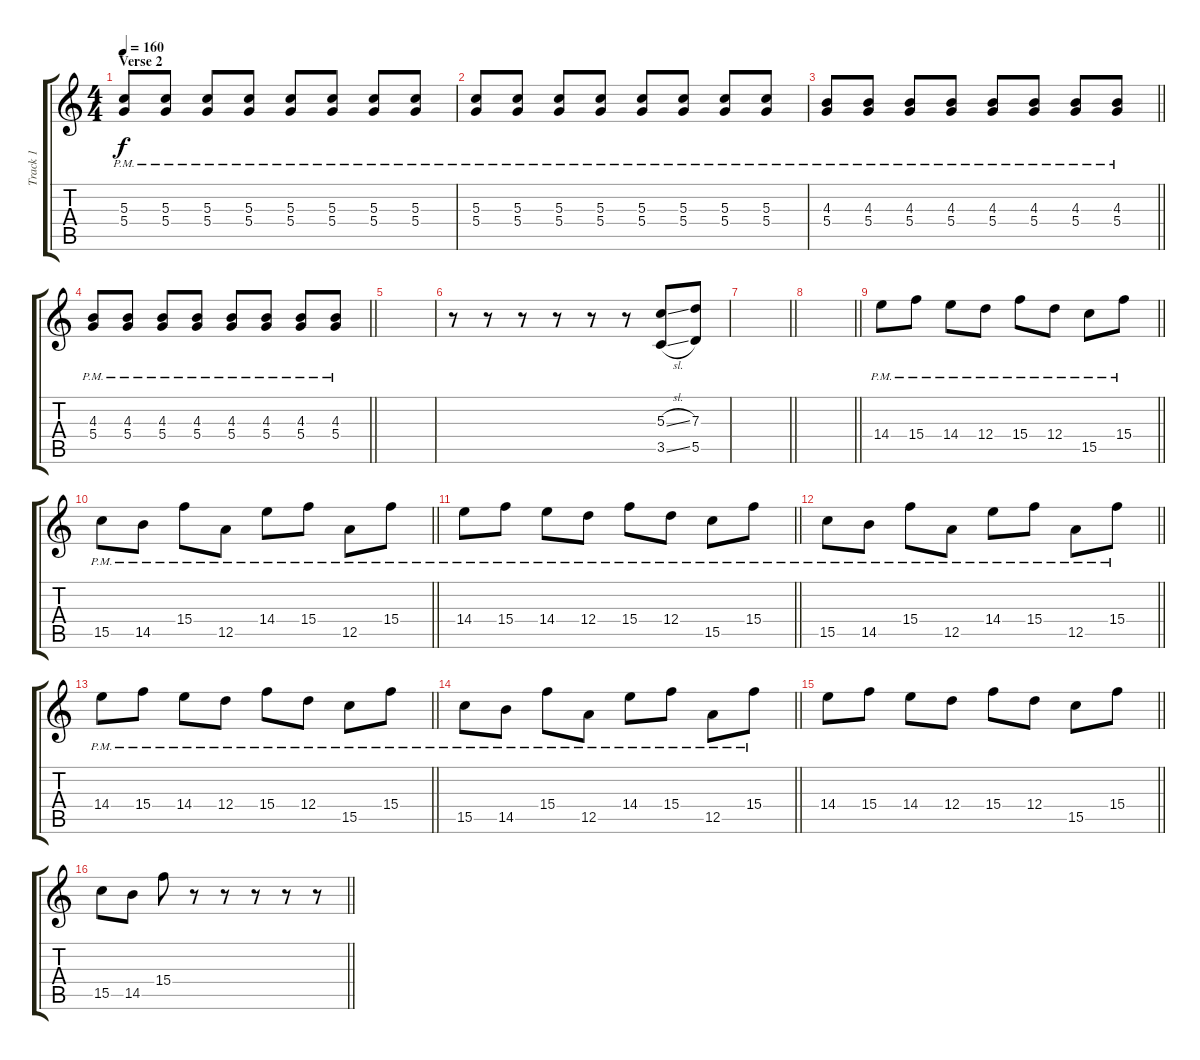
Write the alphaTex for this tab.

\track ("Track 1" "Track 1") {instrument distortionguitar}
\staff {score tabs}
\tuning (E4 B3 G3 D3 A2 D2) {hide}
\ts (4 4)
\section ("" "Verse 2")
\tempo 160
\clef g2
\ks c
(5.3{pm} 5.4{pm}).8{dy f} (5.3{pm} 5.4{pm}).8 (5.3{pm} 5.4{pm}).8 (5.3{pm} 5.4{pm}).8 (5.3{pm} 5.4{pm}).8 (5.3{pm} 5.4{pm}).8 (5.3{pm} 5.4{pm}).8 (5.3{pm} 5.4{pm}).8 |
(5.3{pm} 5.4{pm}).8 (5.3{pm} 5.4{pm}).8 (5.3{pm} 5.4{pm}).8 (5.3{pm} 5.4{pm}).8 (5.3{pm} 5.4{pm}).8 (5.3{pm} 5.4{pm}).8 (5.3{pm} 5.4{pm}).8 (5.3{pm} 5.4{pm}).8 |
\barLineRight lightlight
(4.3{pm} 5.4{pm}).8 (4.3{pm} 5.4{pm}).8 (4.3{pm} 5.4{pm}).8 (4.3{pm} 5.4{pm}).8 (4.3{pm} 5.4{pm}).8 (4.3{pm} 5.4{pm}).8 (4.3{pm} 5.4{pm}).8 (4.3{pm} 5.4{pm}).8 |
\barLineRight lightlight
(4.3{pm} 5.4{pm}).8 (4.3{pm} 5.4{pm}).8 (4.3{pm} 5.4{pm}).8 (4.3{pm} 5.4{pm}).8 (4.3{pm} 5.4{pm}).8 (4.3{pm} 5.4{pm}).8 (4.3{pm} 5.4{pm}).8 (4.3{pm} 5.4{pm}).8 |
|
r.8 r.8 r.8 r.8 r.8 r.8 (5.3{sl} 3.5{sl}).8 (7.3 5.5).8 |
\barLineRight lightlight
|
\barLineRight lightlight
|
\barLineRight lightlight
14.4{pm}.8 15.4{pm}.8 14.4{pm}.8 12.4{pm}.8 15.4{pm}.8 12.4{pm}.8 15.5{pm}.8 15.4{pm}.8 |
\barLineRight lightlight
15.5{pm}.8 14.5{pm}.8 15.4{pm}.8 12.5{pm}.8 14.4{pm}.8 15.4{pm}.8 12.5{pm}.8 15.4{pm}.8 |
\barLineRight lightlight
14.4{pm}.8 15.4{pm}.8 14.4{pm}.8 12.4{pm}.8 15.4{pm}.8 12.4{pm}.8 15.5{pm}.8 15.4{pm}.8 |
\barLineRight lightlight
15.5{pm}.8 14.5{pm}.8 15.4{pm}.8 12.5{pm}.8 14.4{pm}.8 15.4{pm}.8 12.5{pm}.8 15.4{pm}.8 |
\barLineRight lightlight
14.4{pm}.8 15.4{pm}.8 14.4{pm}.8 12.4{pm}.8 15.4{pm}.8 12.4{pm}.8 15.5{pm}.8 15.4{pm}.8 |
\barLineRight lightlight
15.5{pm}.8 14.5{pm}.8 15.4{pm}.8 12.5{pm}.8 14.4{pm}.8 15.4{pm}.8 12.5{pm}.8 15.4{pm}.8 |
\barLineRight lightlight
14.4.8 15.4.8 14.4.8 12.4.8 15.4.8 12.4.8 15.5.8 15.4.8 |
\barLineRight lightlight
15.5.8 14.5.8 15.4.8 r.8 r.8 r.8 r.8 r.8
